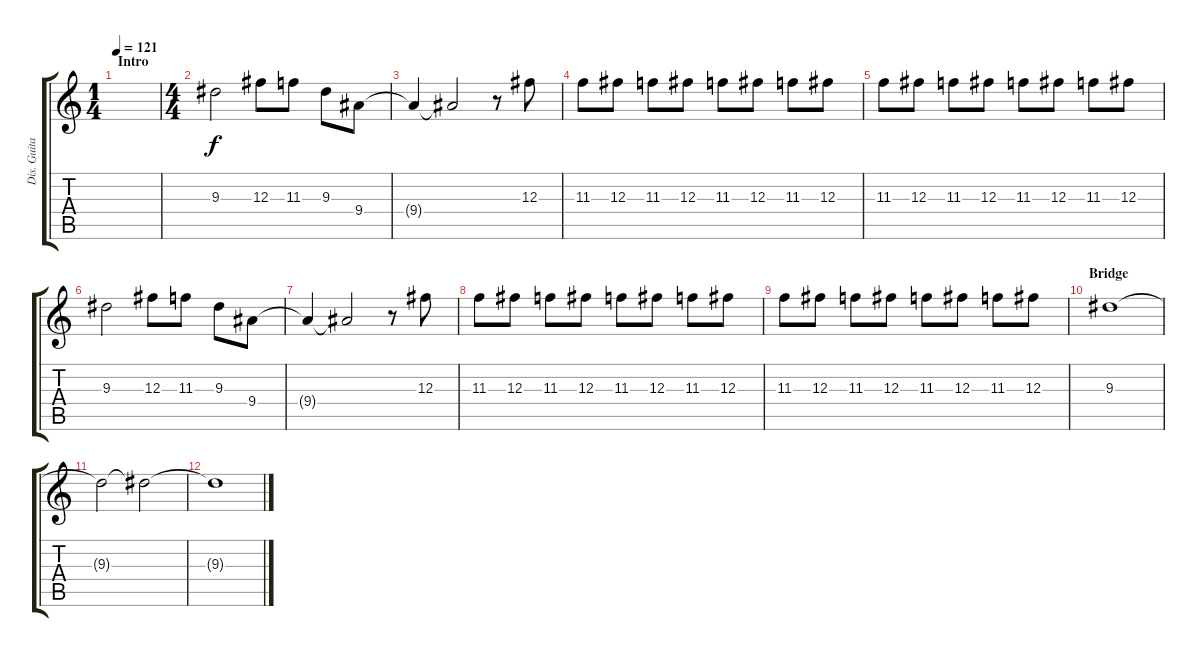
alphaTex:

\track ("Dis. Guitar Fills" "Dis. Guita") {instrument distortionguitar}
\staff {score tabs}
\tuning (Eb4 Bb3 Gb3 Db3 Ab2 Eb2) {hide}
\ts (1 4)
\section ("" "Intro")
\tempo 121
\clef g2
\ks c
|
\ts (4 4)
9.3.2 12.3.8 11.3.8 9.3.8 9.4.8 |
9.4{t}.4 9.4{t}.2 r.8 12.3.8 |
11.3.8 12.3.8 11.3.8 12.3.8 11.3.8 12.3.8 11.3.8 12.3.8 |
11.3.8 12.3.8 11.3.8 12.3.8 11.3.8 12.3.8 11.3.8 12.3.8 |
9.3.2 12.3.8 11.3.8 9.3.8 9.4.8 |
9.4{t}.4 9.4{t}.2 r.8 12.3.8 |
11.3.8 12.3.8 11.3.8 12.3.8 11.3.8 12.3.8 11.3.8 12.3.8 |
11.3.8 12.3.8 11.3.8 12.3.8 11.3.8 12.3.8 11.3.8 12.3.8 |
\section ("" "Bridge")
9.3.1{volume 10} |
9.3{t}.2 9.3{t}.2{volume 0} |
9.3{t}.1
